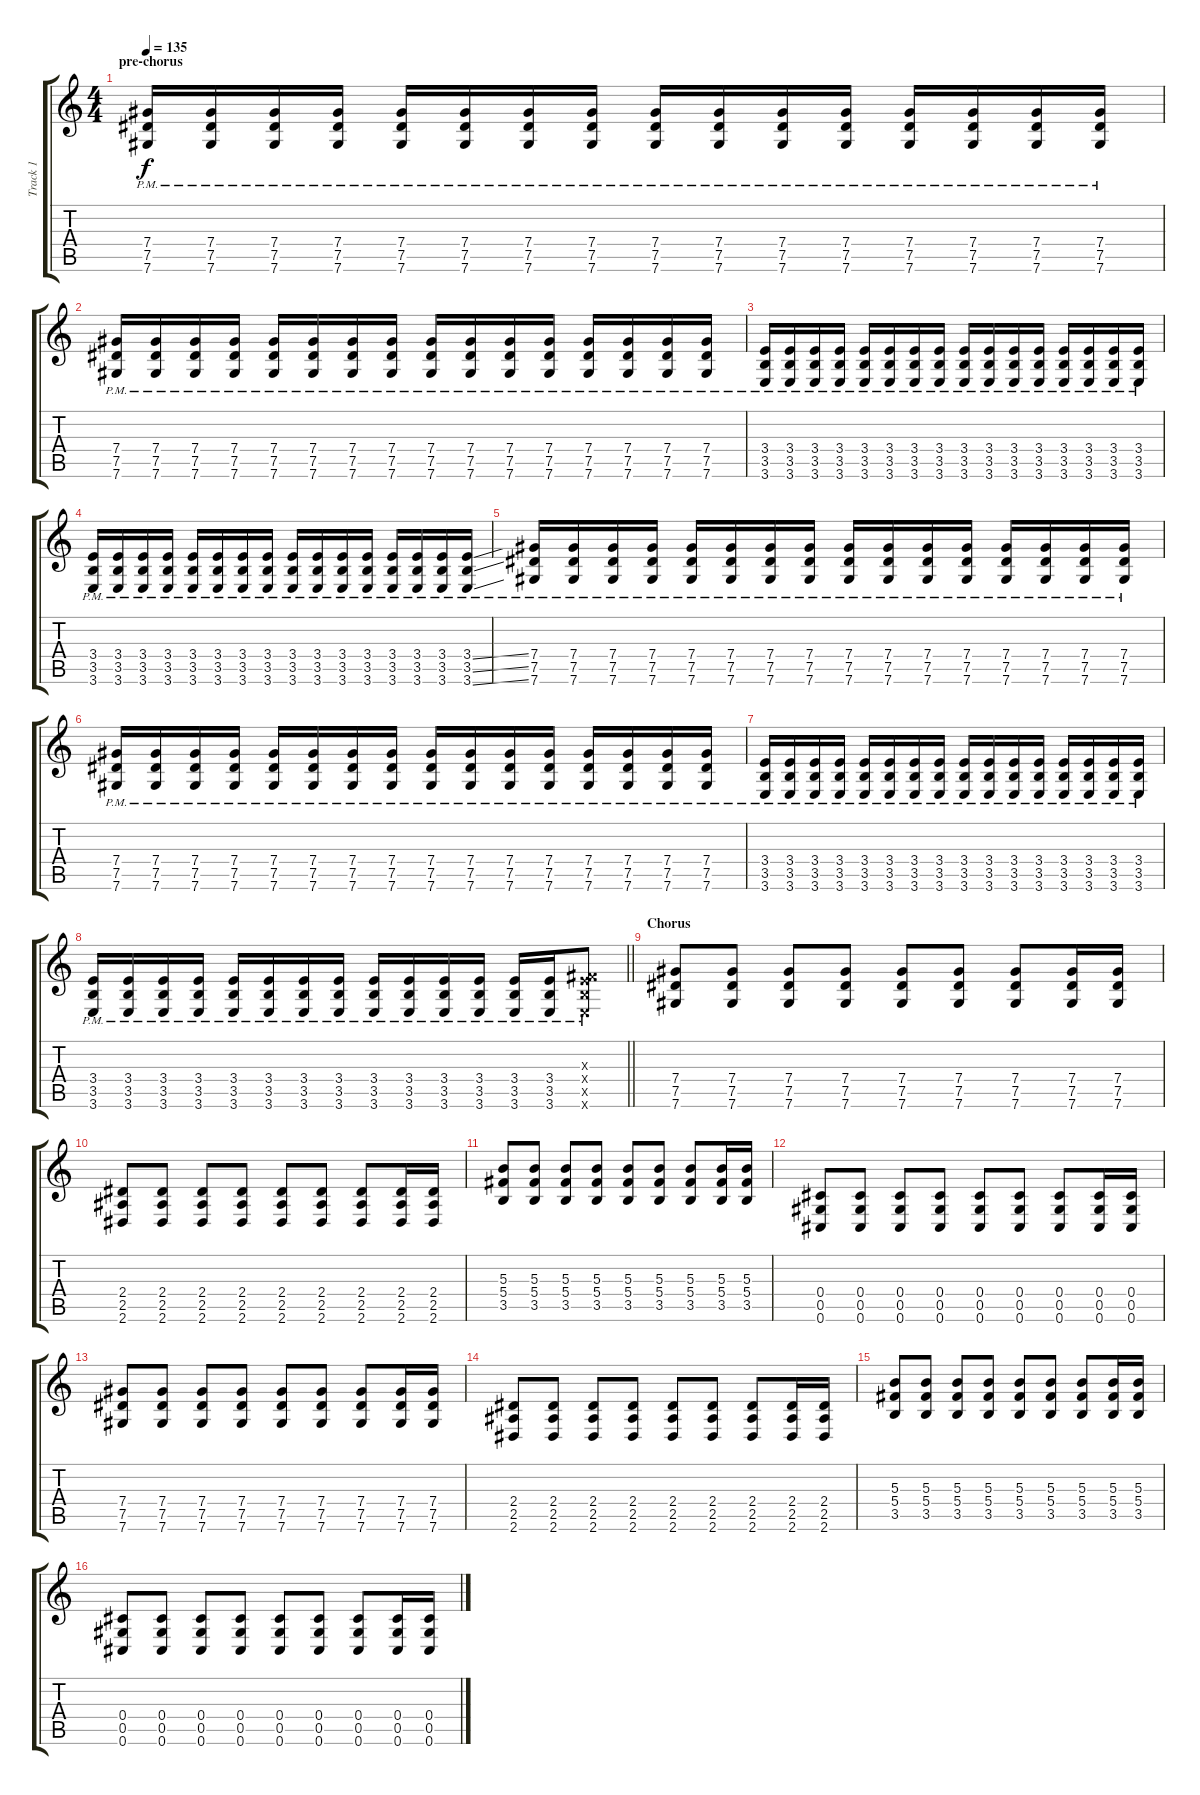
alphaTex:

\track ("Track 1" "Track 1") {instrument distortionguitar}
\staff {score tabs}
\tuning (Eb4 Bb3 Gb3 Db3 Ab2 Db2) {hide}
\ts (4 4)
\section ("" "pre-chorus")
\tempo 135
\clef g2
\ks c
(7.4{pm} 7.5{pm} 7.6{pm}).16{dy f} (7.4{pm} 7.5{pm} 7.6{pm}).16 (7.4{pm} 7.5{pm} 7.6{pm}).16 (7.4{pm} 7.5{pm} 7.6{pm}).16 (7.4{pm} 7.5{pm} 7.6{pm}).16 (7.4{pm} 7.5{pm} 7.6{pm}).16 (7.4{pm} 7.5{pm} 7.6{pm}).16 (7.4{pm} 7.5{pm} 7.6{pm}).16 (7.4{pm} 7.5{pm} 7.6{pm}).16 (7.4{pm} 7.5{pm} 7.6{pm}).16 (7.4{pm} 7.5{pm} 7.6{pm}).16 (7.4{pm} 7.5{pm} 7.6{pm}).16 (7.4{pm} 7.5{pm} 7.6{pm}).16 (7.4{pm} 7.5{pm} 7.6{pm}).16 (7.4{pm} 7.5{pm} 7.6{pm}).16 (7.4{pm} 7.5{pm} 7.6{pm}).16 |
(7.4{pm} 7.5{pm} 7.6{pm}).16 (7.4{pm} 7.5{pm} 7.6{pm}).16 (7.4{pm} 7.5{pm} 7.6{pm}).16 (7.4{pm} 7.5{pm} 7.6{pm}).16 (7.4{pm} 7.5{pm} 7.6{pm}).16 (7.4{pm} 7.5{pm} 7.6{pm}).16 (7.4{pm} 7.5{pm} 7.6{pm}).16 (7.4{pm} 7.5{pm} 7.6{pm}).16 (7.4{pm} 7.5{pm} 7.6{pm}).16 (7.4{pm} 7.5{pm} 7.6{pm}).16 (7.4{pm} 7.5{pm} 7.6{pm}).16 (7.4{pm} 7.5{pm} 7.6{pm}).16 (7.4{pm} 7.5{pm} 7.6{pm}).16 (7.4{pm} 7.5{pm} 7.6{pm}).16 (7.4{pm} 7.5{pm} 7.6{pm}).16 (7.4{pm} 7.5{pm} 7.6{pm}).16 |
(3.4{pm} 3.5{pm} 3.6{pm}).16 (3.4{pm} 3.5{pm} 3.6{pm}).16 (3.4{pm} 3.5{pm} 3.6{pm}).16 (3.4{pm} 3.5{pm} 3.6{pm}).16 (3.4{pm} 3.5{pm} 3.6{pm}).16 (3.4{pm} 3.5{pm} 3.6{pm}).16 (3.4{pm} 3.5{pm} 3.6{pm}).16 (3.4{pm} 3.5{pm} 3.6{pm}).16 (3.4{pm} 3.5{pm} 3.6{pm}).16 (3.4{pm} 3.5{pm} 3.6{pm}).16 (3.4{pm} 3.5{pm} 3.6{pm}).16 (3.4{pm} 3.5{pm} 3.6{pm}).16 (3.4{pm} 3.5{pm} 3.6{pm}).16 (3.4{pm} 3.5{pm} 3.6{pm}).16 (3.4{pm} 3.5{pm} 3.6{pm}).16 (3.4{pm} 3.5{pm} 3.6{pm}).16 |
(3.4{pm} 3.5{pm} 3.6{pm}).16 (3.4{pm} 3.5{pm} 3.6{pm}).16 (3.4{pm} 3.5{pm} 3.6{pm}).16 (3.4{pm} 3.5{pm} 3.6{pm}).16 (3.4{pm} 3.5{pm} 3.6{pm}).16 (3.4{pm} 3.5{pm} 3.6{pm}).16 (3.4{pm} 3.5{pm} 3.6{pm}).16 (3.4{pm} 3.5{pm} 3.6{pm}).16 (3.4{pm} 3.5{pm} 3.6{pm}).16 (3.4{pm} 3.5{pm} 3.6{pm}).16 (3.4{pm} 3.5{pm} 3.6{pm}).16 (3.4{pm} 3.5{pm} 3.6{pm}).16 (3.4{pm} 3.5{pm} 3.6{pm}).16 (3.4{pm} 3.5{pm} 3.6{pm}).16 (3.4{pm} 3.5{pm} 3.6{pm}).16 (3.4{ss pm} 3.5{ss pm} 3.6{ss pm}).16 |
(7.4{pm} 7.5{pm} 7.6{pm}).16 (7.4{pm} 7.5{pm} 7.6{pm}).16 (7.4{pm} 7.5{pm} 7.6{pm}).16 (7.4{pm} 7.5{pm} 7.6{pm}).16 (7.4{pm} 7.5{pm} 7.6{pm}).16 (7.4{pm} 7.5{pm} 7.6{pm}).16 (7.4{pm} 7.5{pm} 7.6{pm}).16 (7.4{pm} 7.5{pm} 7.6{pm}).16 (7.4{pm} 7.5{pm} 7.6{pm}).16 (7.4{pm} 7.5{pm} 7.6{pm}).16 (7.4{pm} 7.5{pm} 7.6{pm}).16 (7.4{pm} 7.5{pm} 7.6{pm}).16 (7.4{pm} 7.5{pm} 7.6{pm}).16 (7.4{pm} 7.5{pm} 7.6{pm}).16 (7.4{pm} 7.5{pm} 7.6{pm}).16 (7.4{pm} 7.5{pm} 7.6{pm}).16 |
(7.4{pm} 7.5{pm} 7.6{pm}).16 (7.4{pm} 7.5{pm} 7.6{pm}).16 (7.4{pm} 7.5{pm} 7.6{pm}).16 (7.4{pm} 7.5{pm} 7.6{pm}).16 (7.4{pm} 7.5{pm} 7.6{pm}).16 (7.4{pm} 7.5{pm} 7.6{pm}).16 (7.4{pm} 7.5{pm} 7.6{pm}).16 (7.4{pm} 7.5{pm} 7.6{pm}).16 (7.4{pm} 7.5{pm} 7.6{pm}).16 (7.4{pm} 7.5{pm} 7.6{pm}).16 (7.4{pm} 7.5{pm} 7.6{pm}).16 (7.4{pm} 7.5{pm} 7.6{pm}).16 (7.4{pm} 7.5{pm} 7.6{pm}).16 (7.4{pm} 7.5{pm} 7.6{pm}).16 (7.4{pm} 7.5{pm} 7.6{pm}).16 (7.4{pm} 7.5{pm} 7.6{pm}).16 |
(3.4{pm} 3.5{pm} 3.6{pm}).16 (3.4{pm} 3.5{pm} 3.6{pm}).16 (3.4{pm} 3.5{pm} 3.6{pm}).16 (3.4{pm} 3.5{pm} 3.6{pm}).16 (3.4{pm} 3.5{pm} 3.6{pm}).16 (3.4{pm} 3.5{pm} 3.6{pm}).16 (3.4{pm} 3.5{pm} 3.6{pm}).16 (3.4{pm} 3.5{pm} 3.6{pm}).16 (3.4{pm} 3.5{pm} 3.6{pm}).16 (3.4{pm} 3.5{pm} 3.6{pm}).16 (3.4{pm} 3.5{pm} 3.6{pm}).16 (3.4{pm} 3.5{pm} 3.6{pm}).16 (3.4{pm} 3.5{pm} 3.6{pm}).16 (3.4{pm} 3.5{pm} 3.6{pm}).16 (3.4{pm} 3.5{pm} 3.6{pm}).16 (3.4{pm} 3.5{pm} 3.6{pm}).16 |
\barLineRight lightlight
(3.4{pm} 3.5{pm} 3.6{pm}).16 (3.4{pm} 3.5{pm} 3.6{pm}).16 (3.4{pm} 3.5{pm} 3.6{pm}).16 (3.4{pm} 3.5{pm} 3.6{pm}).16 (3.4{pm} 3.5{pm} 3.6{pm}).16 (3.4{pm} 3.5{pm} 3.6{pm}).16 (3.4{pm} 3.5{pm} 3.6{pm}).16 (3.4{pm} 3.5{pm} 3.6{pm}).16 (3.4{pm} 3.5{pm} 3.6{pm}).16 (3.4{pm} 3.5{pm} 3.6{pm}).16 (3.4{pm} 3.5{pm} 3.6{pm}).16 (3.4{pm} 3.5{pm} 3.6{pm}).16 (3.4{pm} 3.5{pm} 3.6{pm}).16 (3.4{pm} 3.5{pm} 3.6{pm}).16 (0.3{x} 3.4{pm x} 3.5{pm x} 3.6{pm x}).8 |
\section ("" "Chorus")
(7.4 7.5 7.6).8 (7.4 7.5 7.6).8 (7.4 7.5 7.6).8 (7.4 7.5 7.6).8 (7.4 7.5 7.6).8 (7.4 7.5 7.6).8 (7.4 7.5 7.6).8 (7.4 7.5 7.6).16 (7.4 7.5 7.6).16 |
(2.4 2.5 2.6).8 (2.4 2.5 2.6).8 (2.4 2.5 2.6).8 (2.4 2.5 2.6).8 (2.4 2.5 2.6).8 (2.4 2.5 2.6).8 (2.4 2.5 2.6).8 (2.4 2.5 2.6).16 (2.4 2.5 2.6).16 |
(5.3 5.4 3.5).8 (5.3 5.4 3.5).8 (5.3 5.4 3.5).8 (5.3 5.4 3.5).8 (5.3 5.4 3.5).8 (5.3 5.4 3.5).8 (5.3 5.4 3.5).8 (5.3 5.4 3.5).16 (5.3 5.4 3.5).16 |
(0.4 0.5 0.6).8 (0.4 0.5 0.6).8 (0.4 0.5 0.6).8 (0.4 0.5 0.6).8 (0.4 0.5 0.6).8 (0.4 0.5 0.6).8 (0.4 0.5 0.6).8 (0.4 0.5 0.6).16 (0.4 0.5 0.6).16 |
(7.4 7.5 7.6).8 (7.4 7.5 7.6).8 (7.4 7.5 7.6).8 (7.4 7.5 7.6).8 (7.4 7.5 7.6).8 (7.4 7.5 7.6).8 (7.4 7.5 7.6).8 (7.4 7.5 7.6).16 (7.4 7.5 7.6).16 |
(2.4 2.5 2.6).8 (2.4 2.5 2.6).8 (2.4 2.5 2.6).8 (2.4 2.5 2.6).8 (2.4 2.5 2.6).8 (2.4 2.5 2.6).8 (2.4 2.5 2.6).8 (2.4 2.5 2.6).16 (2.4 2.5 2.6).16 |
(5.3 5.4 3.5).8 (5.3 5.4 3.5).8 (5.3 5.4 3.5).8 (5.3 5.4 3.5).8 (5.3 5.4 3.5).8 (5.3 5.4 3.5).8 (5.3 5.4 3.5).8 (5.3 5.4 3.5).16 (5.3 5.4 3.5).16 |
(0.4 0.5 0.6).8 (0.4 0.5 0.6).8 (0.4 0.5 0.6).8 (0.4 0.5 0.6).8 (0.4 0.5 0.6).8 (0.4 0.5 0.6).8 (0.4 0.5 0.6).8 (0.4 0.5 0.6).16 (0.4 0.5 0.6).16
